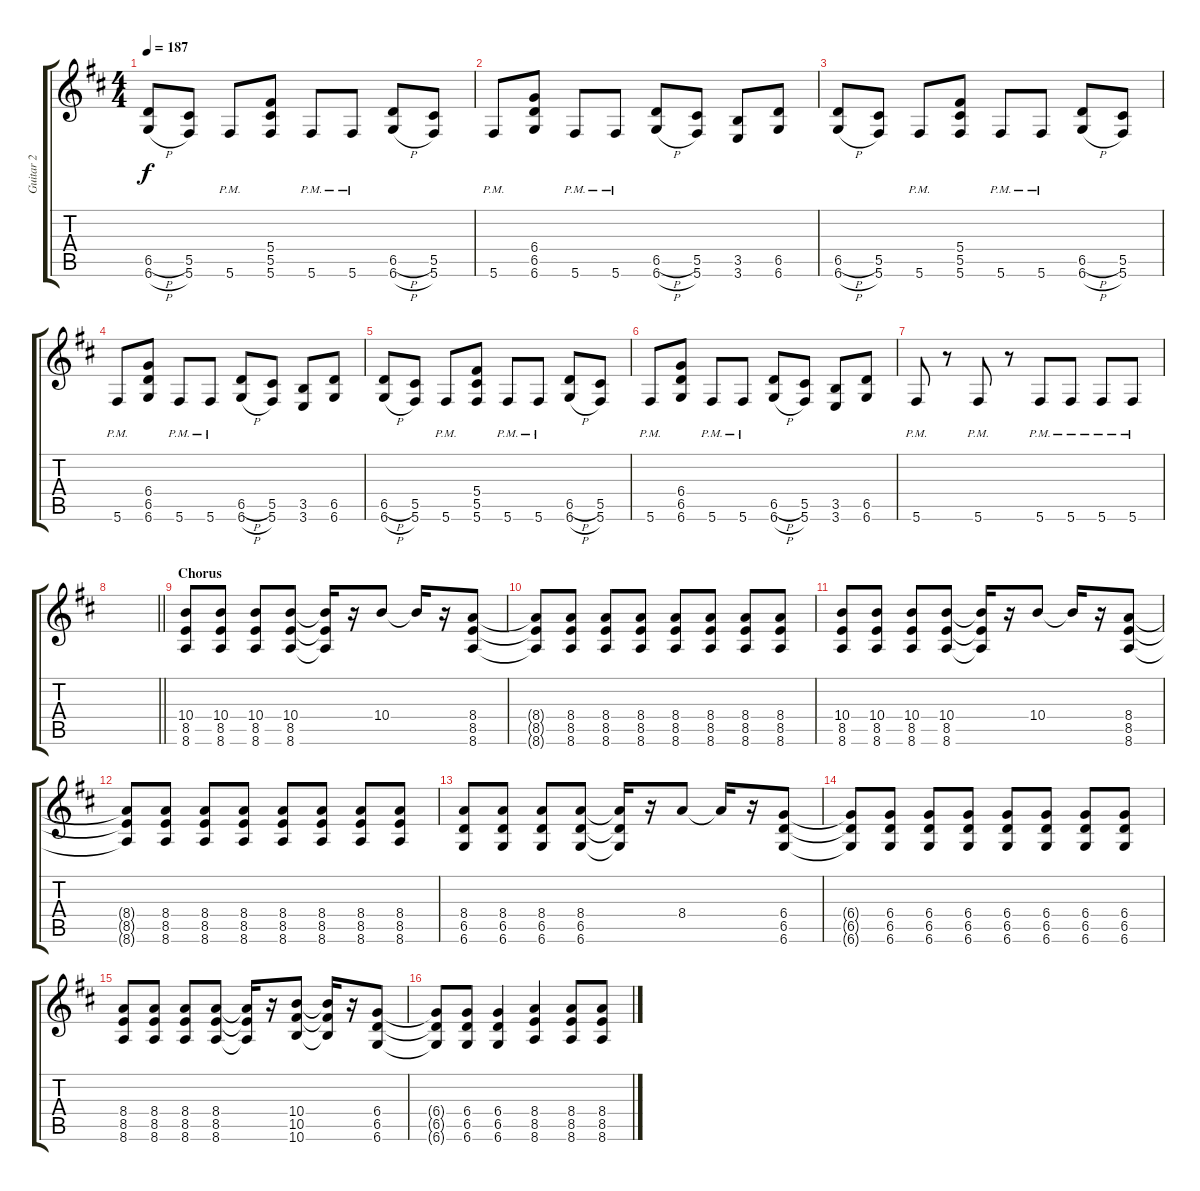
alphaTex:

\track ("Guitar 2" "Guitar 2") {instrument overdrivenguitar}
\staff {score tabs}
\tuning (Eb4 Bb3 Gb3 Db3 Ab2 Db2) {hide}
\ts (4 4)
\tempo 187
\clef g2
\ks d
(6.5{h} 6.6{h}).8{dy f} (5.5 5.6).8 5.6{pm}.8 (5.4 5.5 5.6).8 5.6{pm}.8 5.6{pm}.8 (6.5{h} 6.6{h}).8 (5.5 5.6).8 |
5.6{pm}.8 (6.4 6.5 6.6).8 5.6{pm}.8 5.6{pm}.8 (6.5{h} 6.6{h}).8 (5.5 5.6).8 (3.5 3.6).8 (6.5 6.6).8 |
(6.5{h} 6.6{h}).8 (5.5 5.6).8 5.6{pm}.8 (5.4 5.5 5.6).8 5.6{pm}.8 5.6{pm}.8 (6.5{h} 6.6{h}).8 (5.5 5.6).8 |
5.6{pm}.8 (6.4 6.5 6.6).8 5.6{pm}.8 5.6{pm}.8 (6.5{h} 6.6{h}).8 (5.5 5.6).8 (3.5 3.6).8 (6.5 6.6).8 |
(6.5{h} 6.6{h}).8 (5.5 5.6).8 5.6{pm}.8 (5.4 5.5 5.6).8 5.6{pm}.8 5.6{pm}.8 (6.5{h} 6.6{h}).8 (5.5 5.6).8 |
5.6{pm}.8 (6.4 6.5 6.6).8 5.6{pm}.8 5.6{pm}.8 (6.5{h} 6.6{h}).8 (5.5 5.6).8 (3.5 3.6).8 (6.5 6.6).8 |
5.6{pm}.8 r.8 5.6{pm}.8 r.8 5.6{pm}.8 5.6{pm}.8 5.6{pm}.8 5.6{pm}.8 |
\barLineRight lightlight
|
\section ("" "Chorus")
(10.4 8.5 8.6).8 (10.4 8.5 8.6).8 (10.4 8.5 8.6).8 (10.4 8.5 8.6).8 (10.4{t} 8.5{t} 8.6{t}).16 r.16 10.4.8 10.4{t}.16 r.16 (8.4 8.5 8.6).8 |
(8.4{t} 8.5{t} 8.6{t}).8 (8.4 8.5 8.6).8 (8.4 8.5 8.6).8 (8.4 8.5 8.6).8 (8.4 8.5 8.6).8 (8.4 8.5 8.6).8 (8.4 8.5 8.6).8 (8.4 8.5 8.6).8 |
(10.4 8.5 8.6).8 (10.4 8.5 8.6).8 (10.4 8.5 8.6).8 (10.4 8.5 8.6).8 (10.4{t} 8.5{t} 8.6{t}).16 r.16 10.4.8 10.4{t}.16 r.16 (8.4 8.5 8.6).8 |
(8.4{t} 8.5{t} 8.6{t}).8 (8.4 8.5 8.6).8 (8.4 8.5 8.6).8 (8.4 8.5 8.6).8 (8.4 8.5 8.6).8 (8.4 8.5 8.6).8 (8.4 8.5 8.6).8 (8.4 8.5 8.6).8 |
(8.4 6.5 6.6).8 (8.4 6.5 6.6).8 (8.4 6.5 6.6).8 (8.4 6.5 6.6).8 (8.4{t} 6.5{t} 6.6{t}).16 r.16 8.4.8 8.4{t}.16 r.16 (6.4 6.5 6.6).8 |
(6.4{t} 6.5{t} 6.6{t}).8 (6.4 6.5 6.6).8 (6.4 6.5 6.6).8 (6.4 6.5 6.6).8 (6.4 6.5 6.6).8 (6.4 6.5 6.6).8 (6.4 6.5 6.6).8 (6.4 6.5 6.6).8 |
(8.4 8.5 8.6).8 (8.4 8.5 8.6).8 (8.4 8.5 8.6).8 (8.4 8.5 8.6).8 (8.4{t} 8.5{t} 8.6{t}).16 r.16 (10.4 10.5 10.6).8 (10.4{t} 10.5{t} 10.6{t}).16 r.16 (6.4 6.5 6.6).8 |
(6.4{t} 6.5{t} 6.6{t}).8 (6.4 6.5 6.6).8 (6.4 6.5 6.6).4 (8.4 8.5 8.6).4 (8.4 8.5 8.6).8 (8.4 8.5 8.6).8
